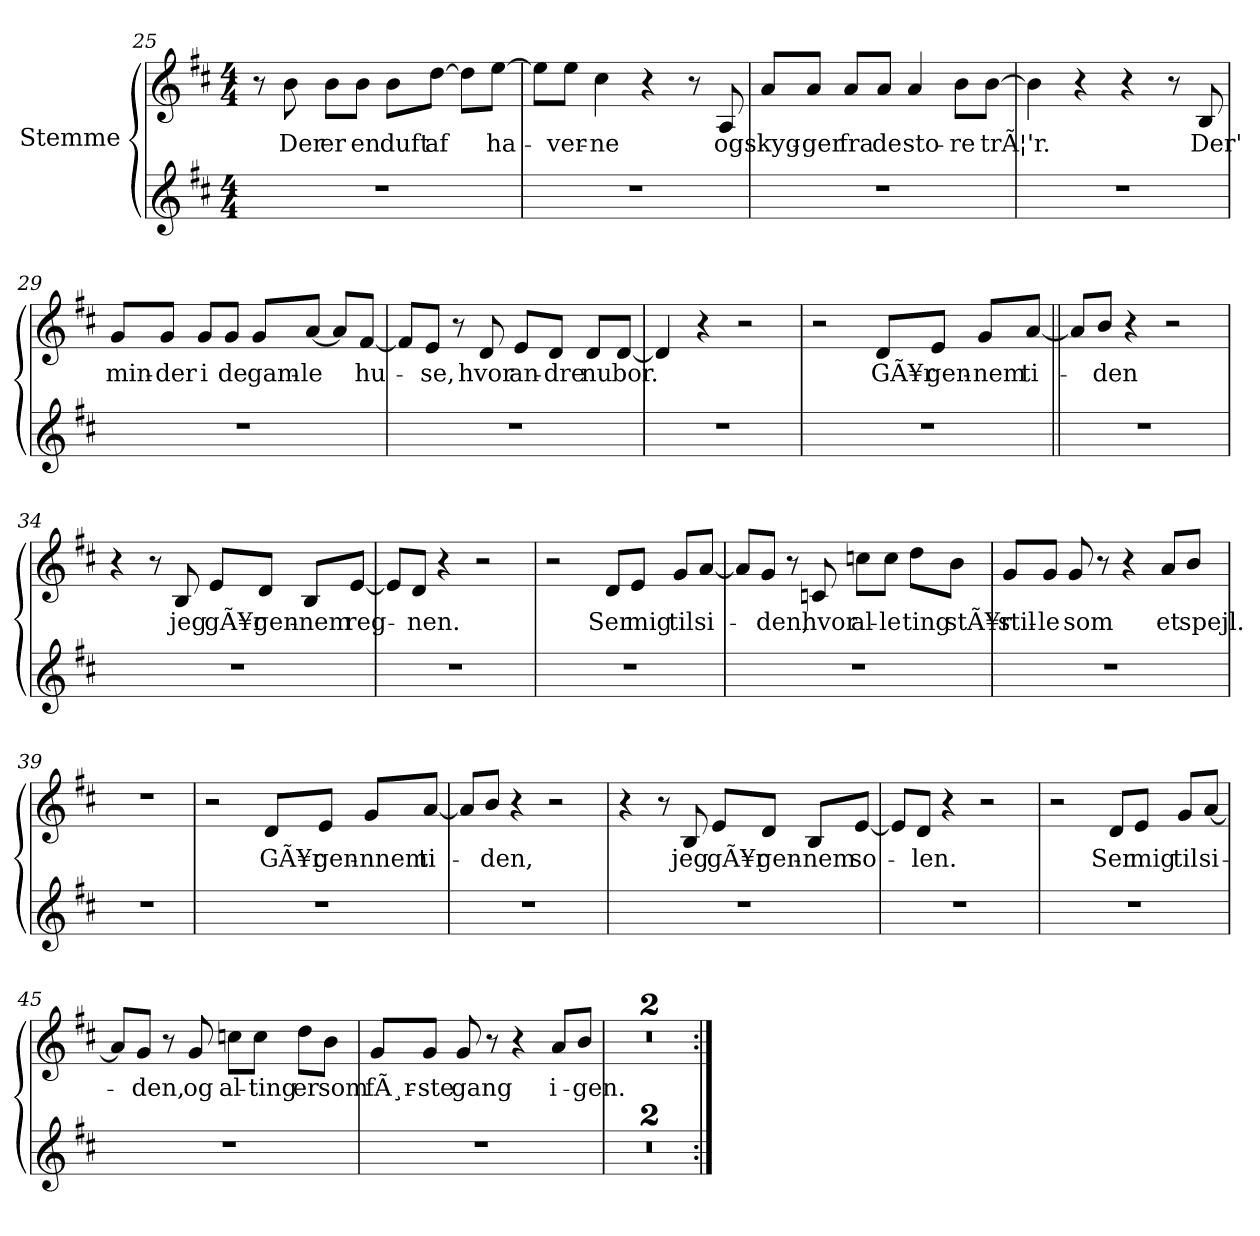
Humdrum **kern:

**kern	**kern	**text
*part2	*part1	*part1
*staff2	*staff1	*staff1
*I"Stemme	*I"Stemme	*
*clefG2	*clefG2	*
*k[f#c#]	*k[f#c#]	*
*M4/4	*M4/4	*
=25	=25	=25
1r	8r	.
!	!	!LO:LY:b
.	8b\	Der
!	!	!LO:LY:b
.	8b\L	er
!	!	!LO:LY:b
.	8b\J	en
!	!	!LO:LY:b
.	8b\L	duft
!	!	!LO:LY:b
.	[8dd\J	af
.	8dd\L]	.
!	!	!LO:LY:b
.	[8ee\J	ha-
=26	=26	=26
1r	8ee\L]	.
!	!	!LO:LY:b
.	8ee\J	-ver-
!	!	!LO:LY:b
.	4cc#\	-ne
.	4r	.
.	8r	.
!	!	!LO:LY:b
.	8A/	og
!!LO:LB:g=z
=27	=27	=27
!	!	!LO:LY:b
1r	8a/L	skyg-
!	!	!LO:LY:b
.	8a/J	-ger
!	!	!LO:LY:b
.	8a/L	fra
!	!	!LO:LY:b
.	8a/J	de
!	!	!LO:LY:b
.	4a/	sto-
!	!	!LO:LY:b
.	8b\L	-re
!	!	!LO:LY:b
.	[8b\J	trÃ¦'r.
=28	=28	=28
1r	4b\]	.
.	4r	.
.	4r	.
.	8r	.
!	!	!LO:LY:b
.	8B/	Der'
=29	=29	=29
!	!	!LO:LY:b
1r	8g/L	min-
!	!	!LO:LY:b
.	8g/J	-der
!	!	!LO:LY:b
.	8g/L	i
!	!	!LO:LY:b
.	8g/J	de
!	!	!LO:LY:b
.	8g/L	gam-
!	!	!LO:LY:b
.	[8a/J	-le
.	8a/L]	.
!	!	!LO:LY:b
.	[8f#/J	hu-
!!LO:LB:g=z
=30	=30	=30
1r	8f#/L]	.
!	!	!LO:LY:b
.	8e/J	-se,
.	8r	.
!	!	!LO:LY:b
.	8d/	hvor
!	!	!LO:LY:b
.	8e/L	an-
!	!	!LO:LY:b
.	8d/J	-dre
!	!	!LO:LY:b
.	8d/L	nu
!	!	!LO:LY:b
.	[8d/J	bor.
=31	=31	=31
1r	4d/]	.
.	4r	.
.	2r	.
=32	=32	=32
1r	2r	.
!	!	!LO:LY:b
.	8d/L	GÃ¥r
!	!	!LO:LY:b
.	8e/J	gen-
!	!	!LO:LY:b
.	8g/L	-nem
!	!	!LO:LY:b
.	[8a/J	ti-
=33||	=33||	=33||
1r	8a/L]	.
!	!	!LO:LY:b
.	8b/J	-den
.	4r	.
.	2r	.
=34	=34	=34
1r	4r	.
.	8r	.
!	!	!LO:LY:b
.	8B/	jeg
!	!	!LO:LY:b
.	8e/L	gÃ¥r
!	!	!LO:LY:b
.	8d/J	gen-
!	!	!LO:LY:b
.	8B/L	-nem
!	!	!LO:LY:b
.	[8e/J	reg-
!!LO:LB:g=z
=35	=35	=35
1r	8e/L]	.
!	!	!LO:LY:b
.	8d/J	-nen.
.	4r	.
.	2r	.
=36	=36	=36
1r	2r	.
!	!	!LO:LY:b
.	8d/L	Ser
!	!	!LO:LY:b
.	8e/J	mig
!	!	!LO:LY:b
.	8g/L	til
!	!	!LO:LY:b
.	[8a/J	si-
=37	=37	=37
1r	8a/L]	.
!	!	!LO:LY:b
.	8g/J	-den,
.	8r	.
!	!	!LO:LY:b
.	8cn/	hvor
!	!	!LO:LY:b
.	8ccn\L	al-
!	!	!LO:LY:b
.	8cc\J	-le
!	!	!LO:LY:b
.	8dd\L	ting
!	!	!LO:LY:b
.	8b\J	stÃ¥r
=38	=38	=38
!	!	!LO:LY:b
1r	8g/L	stil-
!	!	!LO:LY:b
.	8g/J	-le
!	!	!LO:LY:b
.	8g/	som
.	8r	.
.	4r	.
!	!	!LO:LY:b
.	8a/L	et
!	!	!LO:LY:b
.	8b/J	spejl.
=39	=39	=39
1r	1r	.
!!LO:LB:g=z
=40	=40	=40
1r	2r	.
!	!	!LO:LY:b
.	8d/L	GÃ¥r
!	!	!LO:LY:b
.	8e/J	gen-
!	!	!LO:LY:b
.	8g/L	-nnem
!	!	!LO:LY:b
.	[8a/J	ti-
=41	=41	=41
1r	8a/L]	.
!	!	!LO:LY:b
.	8b/J	-den,
.	4r	.
.	2r	.
=42	=42	=42
1r	4r	.
.	8r	.
!	!	!LO:LY:b
.	8B/	jeg
!	!	!LO:LY:b
.	8e/L	gÃ¥r
!	!	!LO:LY:b
.	8d/J	gen-
!	!	!LO:LY:b
.	8B/L	-nem
!	!	!LO:LY:b
.	[8e/J	so-
=43	=43	=43
1r	8e/L]	.
!	!	!LO:LY:b
.	8d/J	-len.
.	4r	.
.	2r	.
=44	=44	=44
1r	2r	.
!	!	!LO:LY:b
.	8d/L	Ser
!	!	!LO:LY:b
.	8e/J	mig
!	!	!LO:LY:b
.	8g/L	til
!	!	!LO:LY:b
.	[8a/J	si-
!!LO:PB:g=z
=45	=45	=45
1r	8a/L]	.
!	!	!LO:LY:b
.	8g/J	-den,
.	8r	.
!	!	!LO:LY:b
.	8g/	og
!	!	!LO:LY:b
.	8ccn\L	al-
!	!	!LO:LY:b
.	8cc\J	-ting
!	!	!LO:LY:b
.	8dd\L	er
!	!	!LO:LY:b
.	8b\J	som
=46	=46	=46
!	!	!LO:LY:b
1r	8g/L	fÃ¸r-
!	!	!LO:LY:b
.	8g/J	-ste
!	!	!LO:LY:b
.	8g/	gang
.	8r	.
.	4r	.
!	!	!LO:LY:b
.	8a/L	i-
!	!	!LO:LY:b
.	8b/J	-gen.
=47	=47	=47
1r	1r	.
=48	=48	=48
1r	1r	.
=:|!	=:|!	=:|!
*-	*-	*-
